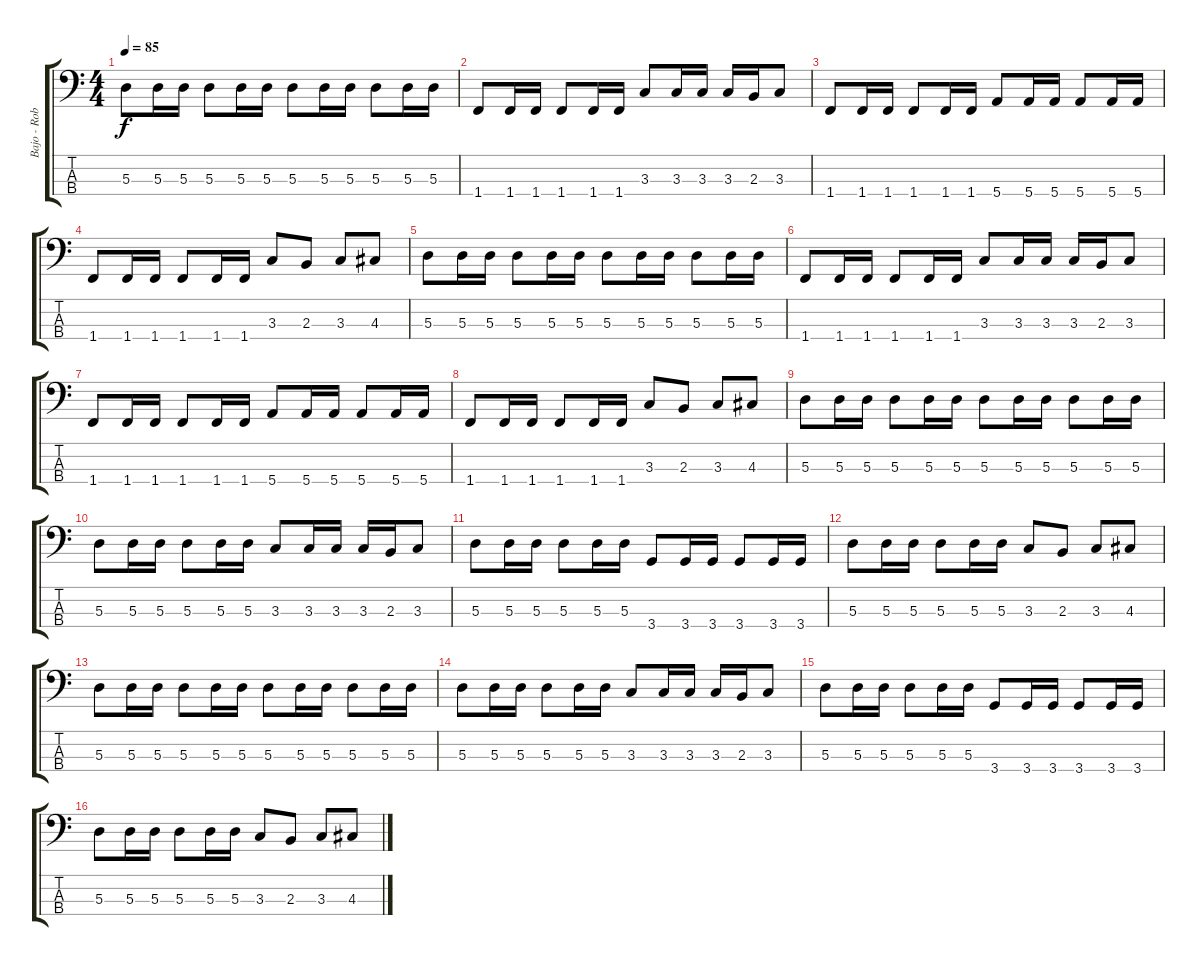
\track ("Bajo - Roberto" "Bajo - Rob") {instrument electricbassfinger}
\staff {score tabs}
\tuning (G2 D2 A1 E1) {hide}
\ts (4 4)
\tempo 85
\clef f4
\ks c
5.3.8{dy f} 5.3.16 5.3.16 5.3.8 5.3.16 5.3.16 5.3.8 5.3.16 5.3.16 5.3.8 5.3.16 5.3.16 |
1.4.8 1.4.16 1.4.16 1.4.8 1.4.16 1.4.16 3.3.8 3.3.16 3.3.16 3.3.16 2.3.16 3.3.8 |
1.4.8 1.4.16 1.4.16 1.4.8 1.4.16 1.4.16 5.4.8 5.4.16 5.4.16 5.4.8 5.4.16 5.4.16 |
1.4.8 1.4.16 1.4.16 1.4.8 1.4.16 1.4.16 3.3.8 2.3.8 3.3.8 4.3.8 |
5.3.8 5.3.16 5.3.16 5.3.8 5.3.16 5.3.16 5.3.8 5.3.16 5.3.16 5.3.8 5.3.16 5.3.16 |
1.4.8 1.4.16 1.4.16 1.4.8 1.4.16 1.4.16 3.3.8 3.3.16 3.3.16 3.3.16 2.3.16 3.3.8 |
1.4.8 1.4.16 1.4.16 1.4.8 1.4.16 1.4.16 5.4.8 5.4.16 5.4.16 5.4.8 5.4.16 5.4.16 |
1.4.8 1.4.16 1.4.16 1.4.8 1.4.16 1.4.16 3.3.8 2.3.8 3.3.8 4.3.8 |
5.3.8 5.3.16 5.3.16 5.3.8 5.3.16 5.3.16 5.3.8 5.3.16 5.3.16 5.3.8 5.3.16 5.3.16 |
5.3.8 5.3.16 5.3.16 5.3.8 5.3.16 5.3.16 3.3.8 3.3.16 3.3.16 3.3.16 2.3.16 3.3.8 |
5.3.8 5.3.16 5.3.16 5.3.8 5.3.16 5.3.16 3.4.8 3.4.16 3.4.16 3.4.8 3.4.16 3.4.16 |
5.3.8 5.3.16 5.3.16 5.3.8 5.3.16 5.3.16 3.3.8 2.3.8 3.3.8 4.3.8 |
5.3.8 5.3.16 5.3.16 5.3.8 5.3.16 5.3.16 5.3.8 5.3.16 5.3.16 5.3.8 5.3.16 5.3.16 |
5.3.8 5.3.16 5.3.16 5.3.8 5.3.16 5.3.16 3.3.8 3.3.16 3.3.16 3.3.16 2.3.16 3.3.8 |
5.3.8 5.3.16 5.3.16 5.3.8 5.3.16 5.3.16 3.4.8 3.4.16 3.4.16 3.4.8 3.4.16 3.4.16 |
5.3.8 5.3.16 5.3.16 5.3.8 5.3.16 5.3.16 3.3.8 2.3.8 3.3.8 4.3.8
